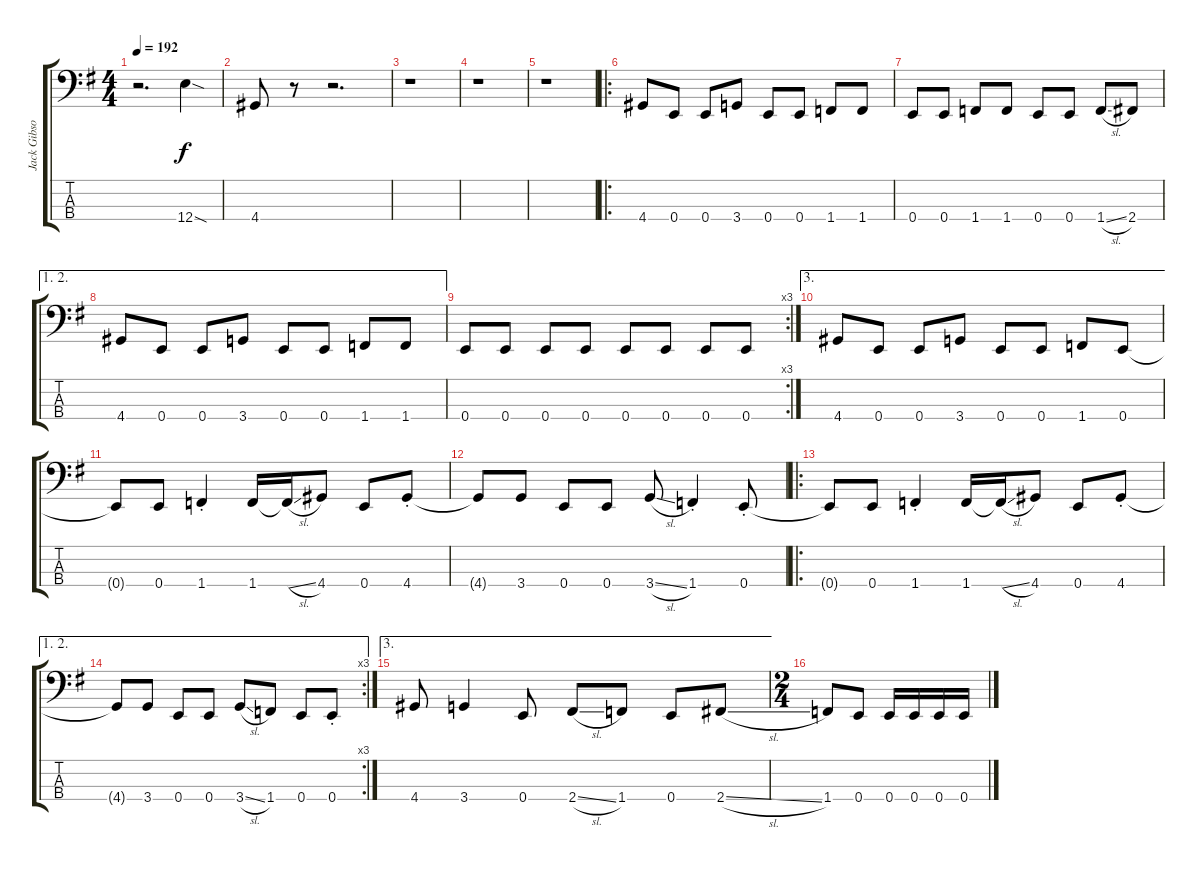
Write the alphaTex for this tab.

\track ("Jack Gibson" "Jack Gibso") {instrument electricbasspick}
\staff {score tabs}
\tuning (G2 D2 A1 E1) {hide}
\ts (4 4)
\tempo 192
\clef f4
\ks g
r.2{d dy f instrument electricbasspick} 12.4{sod}.4 |
4.4.8 r.8 r.2{d} |
r.1 |
r.1 |
r.1 |
\ro
4.4.8 0.4.8 0.4.8 3.4.8 0.4.8 0.4.8 1.4.8 1.4.8 |
0.4.8 0.4.8 1.4.8 1.4.8 0.4.8 0.4.8 1.4{sl}.8 2.4.8 |
\ae (1 2)
4.4.8 0.4.8 0.4.8 3.4.8 0.4.8 0.4.8 1.4.8 1.4.8 |
\rc 3
0.4.8 0.4.8 0.4.8 0.4.8 0.4.8 0.4.8 0.4.8 0.4.8 |
\ae 3
4.4.8 0.4.8 0.4.8 3.4.8 0.4.8 0.4.8 1.4.8 0.4.8 |
0.4{t}.8 0.4.8 1.4{st}.4 1.4.16 1.4{sl t}.16 4.4.8 0.4.8 4.4{st}.8 |
4.4{t}.8 3.4.8 0.4.8 0.4.8 3.4{sl}.8 1.4{st}.4 0.4{st}.8 |
\ro
0.4{t}.8 0.4.8 1.4{st}.4 1.4.16 1.4{sl t}.16 4.4.8 0.4.8 4.4{st}.8 |
\ae (1 2)
\rc 3
4.4{t}.8 3.4.8 0.4.8 0.4.8 3.4{sl}.8 1.4.8 0.4.8 0.4{st}.8 |
\ae 3
4.4.8 3.4.4 0.4.8 2.4{sl}.8 1.4.8 0.4.8 2.4{sl}.8 |
\ts (2 4)
1.4.8 0.4.8 0.4.16 0.4.16 0.4.16 0.4.16
